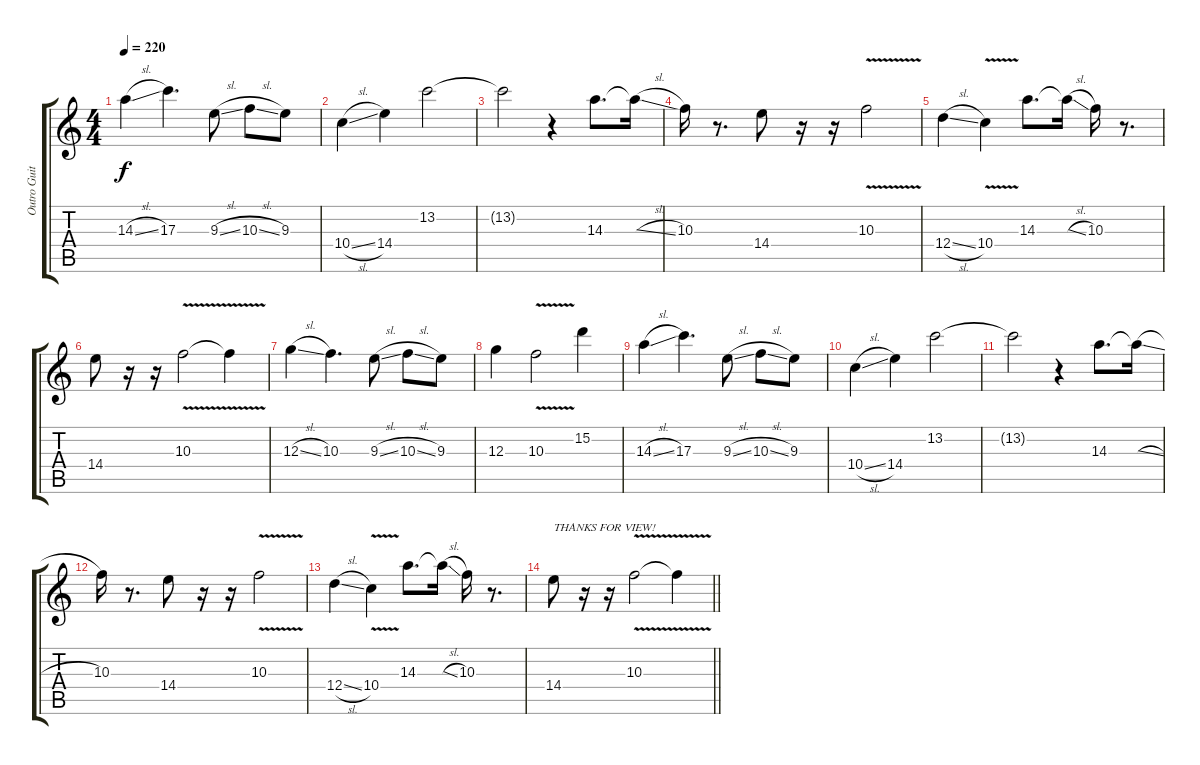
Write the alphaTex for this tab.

\track ("Outro Guitar I" "Outro Guit") {instrument acousticguitarnylon}
\staff {score tabs}
\tuning (E4 B3 G3 D3 A2 D2) {hide}
\ts (4 4)
\tempo 220
\clef g2
\ks c
14.3{sl}.4{dy f} 17.3.4{d} 9.3{sl}.8 10.3{sl}.8 9.3.8 |
10.4{sl}.4{volume 10} 14.4.4 13.2.2{volume 16} |
13.2{t}.2{volume 0} r.4 14.3.8{d volume 16} 14.3{sl t}.16 |
10.3.16 r.8{d} 14.4.8 r.16{volume 0} r.16{volume 16} 10.3{v}.2 |
12.4{sl}.4 10.4{v}.4 14.3.8{d} 14.3{sl t}.16 10.3.16 r.8{d} |
14.4.8 r.16{volume 0} r.16{volume 16} 10.3{v}.2 10.3{t}.4 |
12.3{sl}.4{volume 16} 10.3.4{d} 9.3{sl}.8 10.3{sl}.8 9.3.8 |
12.3.4 10.3{v}.2 15.2.4 |
14.3{sl}.4 17.3.4{d} 9.3{sl}.8 10.3{sl}.8 9.3.8 |
10.4{sl}.4{volume 10} 14.4.4 13.2.2{volume 16} |
13.2{t}.2{volume 0} r.4 14.3.8{d volume 16} 14.3{sl t}.16 |
10.3.16 r.8{d} 14.4.8 r.16{volume 0} r.16{volume 16} 10.3{v}.2 |
12.4{sl}.4{volume 0} 10.4{v}.4 14.3.8{d} 14.3{sl t}.16 10.3.16 r.8{d} |
\barLineRight lightlight
14.4.8{txt "THANKS FOR VIEW!"} r.16 r.16 10.3{v}.2 10.3{t}.4
